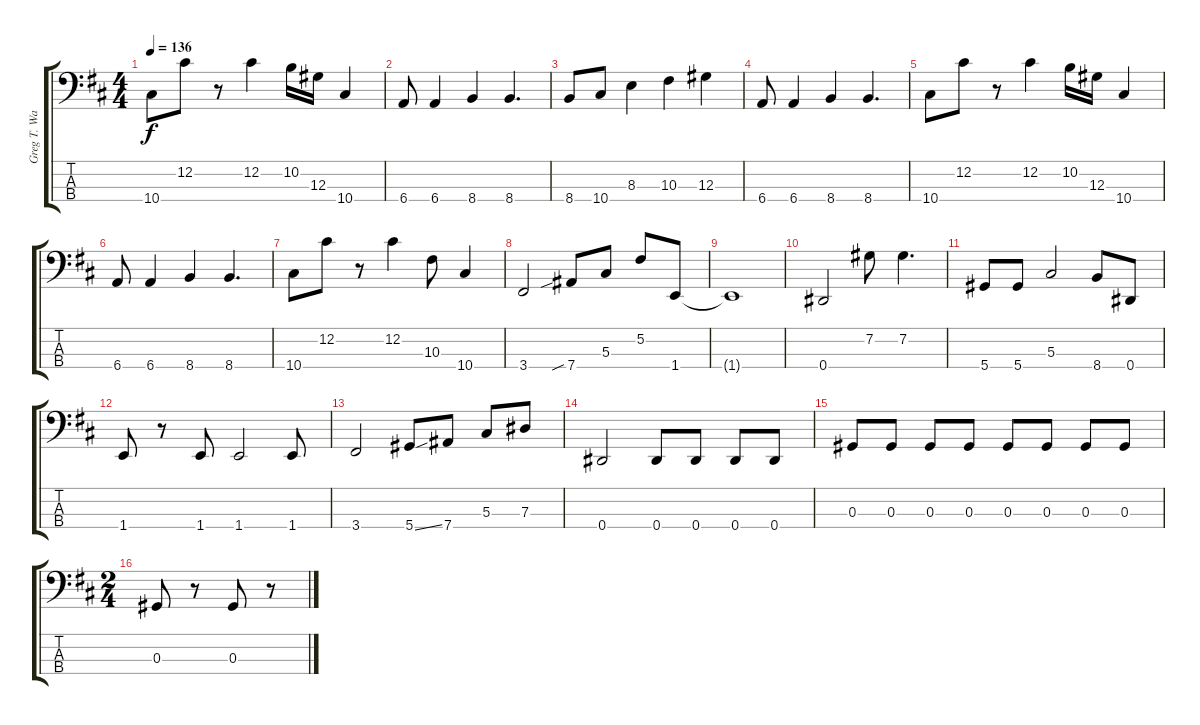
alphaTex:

\track ("Greg T. Walker Bass" "Greg T. Wa") {instrument electricbassfinger}
\staff {score tabs}
\tuning (Gb2 Db2 Ab1 Eb1) {hide}
\ts (4 4)
\tempo 136
\clef f4
\ks d
10.4.8{dy f} 12.2.8 r.8 12.2.4 10.2.16 12.3.16 10.4.4 |
6.4.8 6.4.4 8.4.4 8.4.4{d} |
8.4.8 10.4.8 8.3.4 10.3.4 12.3.4 |
6.4.8 6.4.4 8.4.4 8.4.4{d} |
10.4.8 12.2.8 r.8 12.2.4 10.2.16 12.3.16 10.4.4 |
6.4.8 6.4.4 8.4.4 8.4.4{d} |
10.4.8 12.2.8 r.8 12.2.4 10.3.8 10.4.4 |
3.4.2 7.4{sib}.8 5.3.8 5.2.8 1.4.8 |
1.4{t}.1 |
0.4.2 7.2.8 7.2.4{d} |
5.4.8 5.4.8 5.3.2 8.4.8 0.4.8 |
1.4.8 r.8 1.4.8 1.4.2 1.4.8 |
3.4.2 5.4{ss}.8 7.4.8 5.3.8 7.3.8 |
0.4.2 0.4.8 0.4.8 0.4.8 0.4.8 |
0.3.8 0.3.8 0.3.8 0.3.8 0.3.8 0.3.8 0.3.8 0.3.8 |
\ts (2 4)
0.3.8 r.8 0.3.8 r.8
